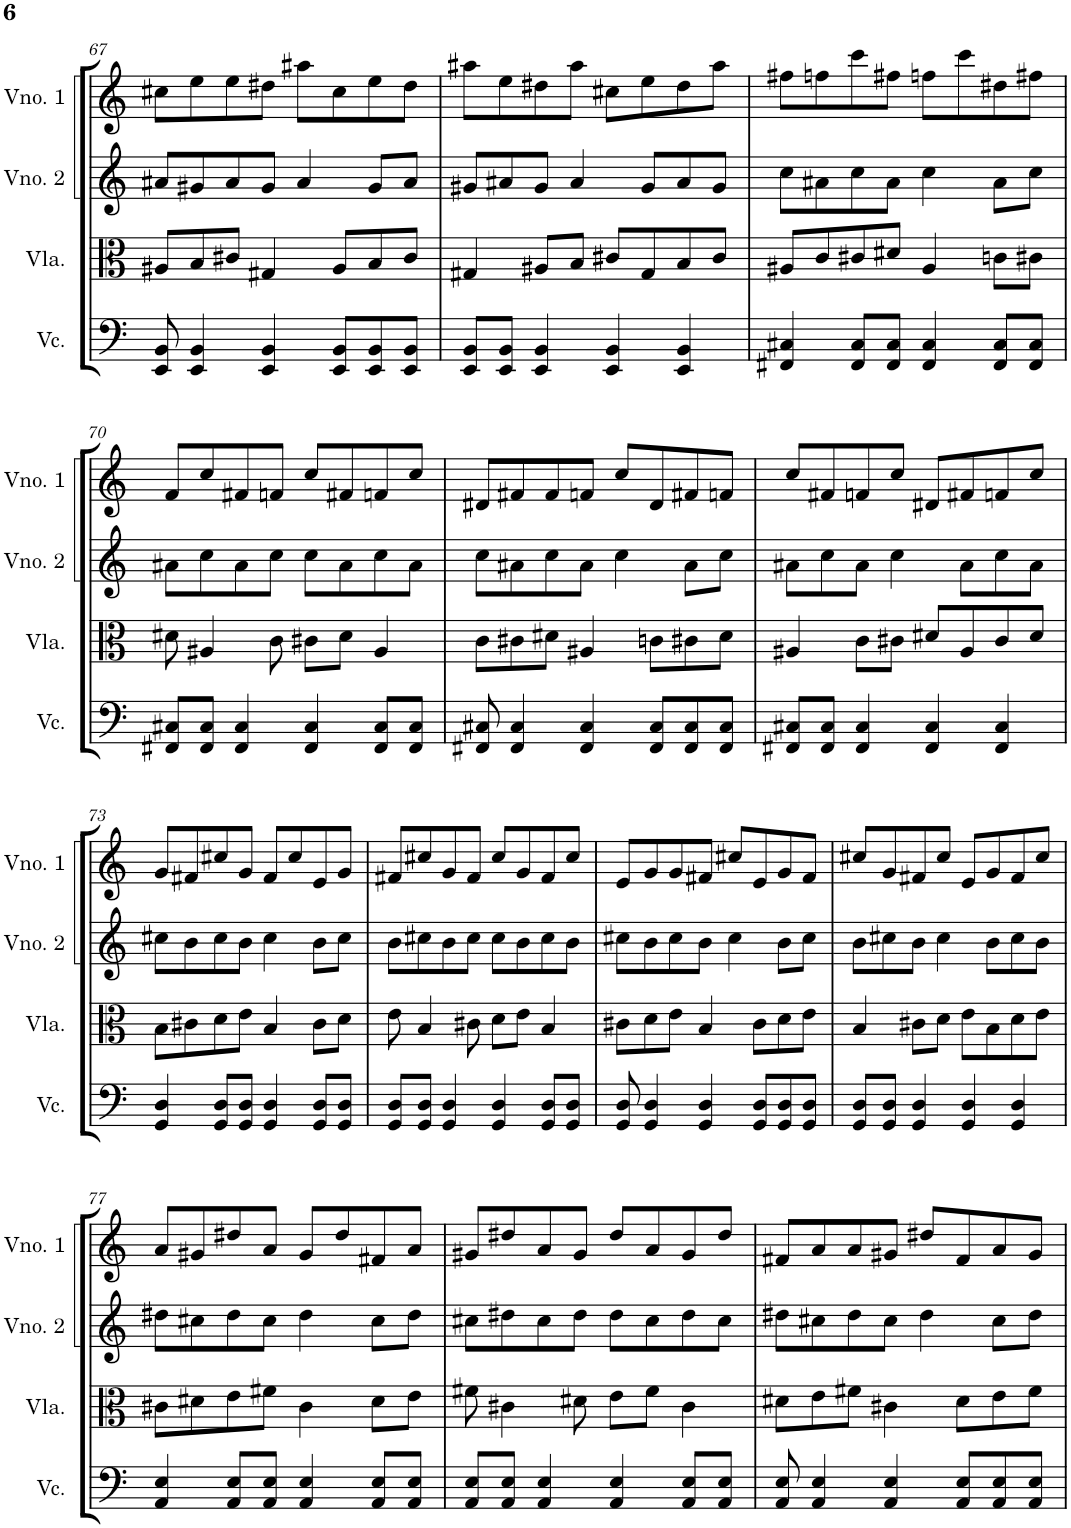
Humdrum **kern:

**kern	**kern	**kern	**kern
*part4	*part3	*part2	*part1
*staff4	*staff3	*staff2	*staff1
*I"Violoncelo	*I"Viola	*I"Violino 2	*I"Violino 1
*I'Vc.	*I'Vla.	*I'Vno. 2	*I'Vno. 1
!!LO:PB:g=z
*clefF4	*clefC3	*clefG2	*clefG2
*k[]	*k[]	*k[]	*k[]
*M4/4	*M4/4	*M4/4	*M4/4
=67	=67	=67	=67
8EE/ 8BB/	8A#X/L	8a#X/L	8cc#X\L
4EE/ 4BB/	8B/	8g#X/	8ee\
.	8c#X/J	8a#/	8ee\
4EE/ 4BB/	4G#X/	8g#/J	8dd#X\J
.	.	4a#/	8aa#X\L
8EE/ 8BB/L	8A#/L	.	8cc#\
8EE/ 8BB/	8B/	8g#/L	8ee\
8EE/ 8BB/J	8c#/J	8a#/J	8dd#\J
=68	=68	=68	=68
8EE/ 8BB/L	4G#X/	8g#X/L	8aa#X\L
8EE/ 8BB/J	.	8a#X/	8ee\
4EE/ 4BB/	8A#X/L	8g#/J	8dd#X\
.	8B/J	4a#/	8aa#\J
4EE/ 4BB/	8c#X/L	.	8cc#X\L
.	8G#/	8g#/L	8ee\
4EE/ 4BB/	8B/	8a#/	8dd#\
.	8c#/J	8g#/J	8aa#\J
=69	=69	=69	=69
4FF#X/ 4C#X/	8A#X/L	8cc\L	8ff#X\L
.	8c/	8a#X\	8ffn\
8FF#/ 8C#/L	8c#X/	8cc\	8ccc\
8FF#/ 8C#/J	8d#X/J	8a#\J	8ff#X\J
4FF#/ 4C#/	4A#/	4cc\	8ffn\L
.	.	.	8ccc\
8FF#/ 8C#/L	8cn\L	8a#\L	8dd#X\
8FF#/ 8C#/J	8c#X\J	8cc\J	8ff#X\J
!!LO:LB:g=z
=70	=70	=70	=70
8FF#X/ 8C#X/L	8d#X\	8a#X\L	8f/L
8FF#/ 8C#/J	4A#X/	8cc\	8cc/
4FF#/ 4C#/	.	8a#\	8f#X/
.	8c\	8cc\J	8fn/J
4FF#/ 4C#/	8c#X\L	8cc\L	8cc/L
.	8d#\J	8a#\	8f#X/
8FF#/ 8C#/L	4A#/	8cc\	8fn/
8FF#/ 8C#/J	.	8a#\J	8cc/J
=71	=71	=71	=71
8FF#X/ 8C#X/	8c\L	8cc\L	8d#X/L
4FF#/ 4C#/	8c#X\	8a#X\	8f#X/
.	8d#X\J	8cc\	8f#/
4FF#/ 4C#/	4A#X/	8a#\J	8fn/J
.	.	4cc\	8cc/L
8FF#/ 8C#/L	8cn\L	.	8d#/
8FF#/ 8C#/	8c#X\	8a#\L	8f#X/
8FF#/ 8C#/J	8d#\J	8cc\J	8fn/J
=72	=72	=72	=72
8FF#X/ 8C#X/L	4A#X/	8a#X\L	8cc/L
8FF#/ 8C#/J	.	8cc\	8f#X/
4FF#/ 4C#/	8c\L	8a#\J	8fn/
.	8c#X\J	4cc\	8cc/J
4FF#/ 4C#/	8d#X/L	.	8d#X/L
.	8A#/	8a#\L	8f#X/
4FF#/ 4C#/	8c#/	8cc\	8fn/
.	8d#/J	8a#\J	8cc/J
!!LO:LB:g=z
=73	=73	=73	=73
4GG/ 4D/	8B\L	8cc#X\L	8g/L
.	8c#X\	8b\	8f#X/
8GG/ 8D/L	8d\	8cc#\	8cc#X/
8GG/ 8D/J	8e\J	8b\J	8g/J
4GG/ 4D/	4B/	4cc#\	8f#/L
.	.	.	8cc#/
8GG/ 8D/L	8c#\L	8b\L	8e/
8GG/ 8D/J	8d\J	8cc#\J	8g/J
=74	=74	=74	=74
8GG/ 8D/L	8e\	8b\L	8f#X/L
8GG/ 8D/J	4B/	8cc#X\	8cc#X/
4GG/ 4D/	.	8b\	8g/
.	8c#X\	8cc#\J	8f#/J
4GG/ 4D/	8d\L	8cc#\L	8cc#/L
.	8e\J	8b\	8g/
8GG/ 8D/L	4B/	8cc#\	8f#/
8GG/ 8D/J	.	8b\J	8cc#/J
=75	=75	=75	=75
8GG/ 8D/	8c#X\L	8cc#X\L	8e/L
4GG/ 4D/	8d\	8b\	8g/
.	8e\J	8cc#\	8g/
4GG/ 4D/	4B/	8b\J	8f#X/J
.	.	4cc#\	8cc#X/L
8GG/ 8D/L	8c#\L	.	8e/
8GG/ 8D/	8d\	8b\L	8g/
8GG/ 8D/J	8e\J	8cc#\J	8f#/J
=76	=76	=76	=76
8GG/ 8D/L	4B/	8b\L	8cc#X/L
8GG/ 8D/J	.	8cc#X\	8g/
4GG/ 4D/	8c#X\L	8b\J	8f#X/
.	8d\J	4cc#\	8cc#/J
4GG/ 4D/	8e\L	.	8e/L
.	8B\	8b\L	8g/
4GG/ 4D/	8d\	8cc#\	8f#/
.	8e\J	8b\J	8cc#/J
!!LO:LB:g=z
=77	=77	=77	=77
4AA/ 4E/	8c#X\L	8dd#X\L	8a/L
.	8d#X\	8cc#X\	8g#X/
8AA/ 8E/L	8e\	8dd#\	8dd#X/
8AA/ 8E/J	8f#X\J	8cc#\J	8a/J
4AA/ 4E/	4c#\	4dd#\	8g#/L
.	.	.	8dd#/
8AA/ 8E/L	8d#\L	8cc#\L	8f#X/
8AA/ 8E/J	8e\J	8dd#\J	8a/J
=78	=78	=78	=78
8AA/ 8E/L	8f#X\	8cc#X\L	8g#X/L
8AA/ 8E/J	4c#X\	8dd#X\	8dd#X/
4AA/ 4E/	.	8cc#\	8a/
.	8d#X\	8dd#\J	8g#/J
4AA/ 4E/	8e\L	8dd#\L	8dd#/L
.	8f#\J	8cc#\	8a/
8AA/ 8E/L	4c#\	8dd#\	8g#/
8AA/ 8E/J	.	8cc#\J	8dd#/J
=79	=79	=79	=79
8AA/ 8E/	8d#X\L	8dd#X\L	8f#X/L
4AA/ 4E/	8e\	8cc#X\	8a/
.	8f#X\J	8dd#\	8a/
4AA/ 4E/	4c#X\	8cc#\J	8g#X/J
.	.	4dd#\	8dd#X/L
8AA/ 8E/L	8d#\L	.	8f#/
8AA/ 8E/	8e\	8cc#\L	8a/
8AA/ 8E/J	8f#\J	8dd#\J	8g#/J
=	=	=	=
*-	*-	*-	*-
